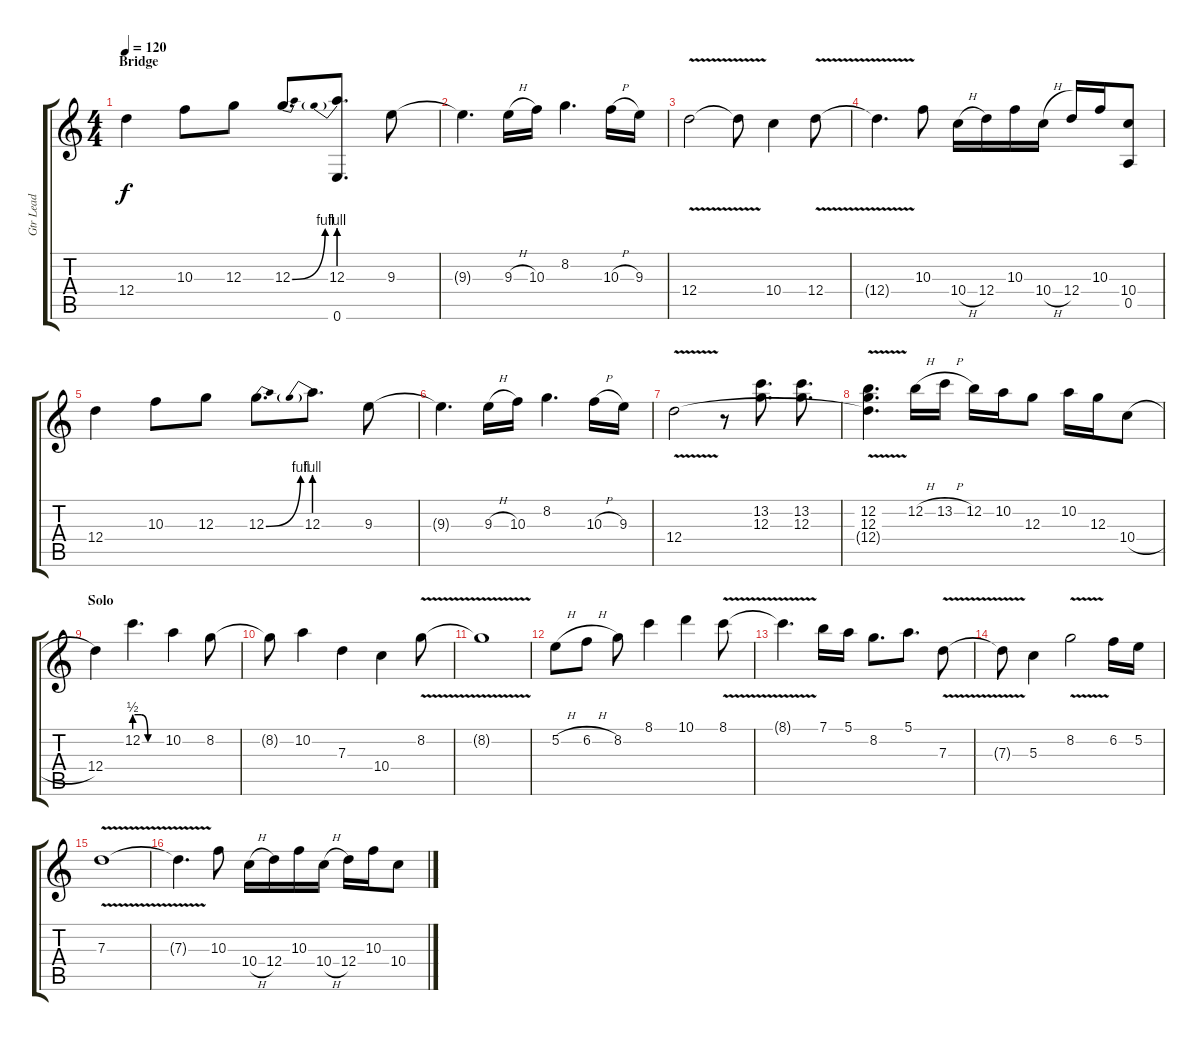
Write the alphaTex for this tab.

\track ("Gtr Lead" "Gtr Lead") {instrument overdrivenguitar}
\staff {score tabs}
\tuning (E4 B3 G3 D3 A2 E2) {hide}
\ts (4 4)
\section ("" "Bridge")
\tempo 120
\clef g2
\ks c
12.4.4{dy f} 10.3.8 12.3.8 12.3{be (bend 0 0 60 4)}.8{d} (12.3{be (prebend 0 4 60 4)} 0.6).8{d} 9.3.8 |
9.3{t}.4{d} 9.3{h}.16 10.3.16 8.2.4{d} 10.3{h}.16 9.3.16 |
12.4{v}.2 12.4{t}.8 10.4.4 12.4{v}.8 |
12.4{t}.4{d} 10.3.8 10.4{h}.16 12.4.16 10.3.16 10.4{h}.16 12.4.16 10.3.16 (10.4 0.5).8 |
12.4.4 10.3.8 12.3.8 12.3{be (bend 0 0 60 4)}.8{d} 12.3{be (prebend 0 4 60 4)}.8{d} 9.3.8 |
9.3{t}.4{d} 9.3{h}.16 10.3.16 8.2.4{d} 10.3{h}.16 9.3.16 |
12.4{v}.2 r.8 (13.2 12.3).8{d} (13.2 12.3).8{d} |
(12.2 12.3 12.4{t}).4{d} 12.2{h}.16 13.2{h}.16 12.2.16 10.2.16 12.3.8 10.2.16 12.3.16 10.4{h}.8 |
\section ("" "Solo")
12.4.4 12.2{be (custom 0 2 15 2 30 0 60 0)}.4{d} 10.2.4 8.2.8 |
8.2{t}.8 10.2.4 7.3.4 10.4.4 8.2{v}.8 |
8.2{t}.1 |
5.2{h}.8 6.2{h}.8 8.2.8 8.1.4 10.1.4 8.1{v}.8 |
8.1{t}.4{d} 7.1.16 5.1.16 8.2.8{d} 5.1.8{d} 7.3{v}.8 |
7.3{t}.8 5.3.4 8.2{v}.2 6.2.16 5.2.16 |
7.3{v}.1 |
7.3{t}.4{d} 10.3.8 10.4{h}.16 12.4.16 10.3.16 10.4{h}.16 12.4.16 10.3.16 10.4.8
